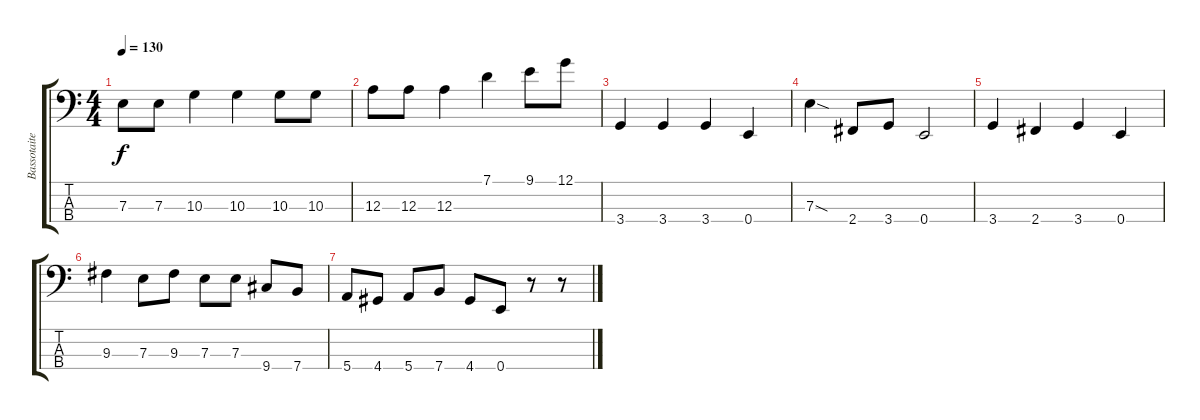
\track ("Bassotaiteilija" "Bassotaite") {instrument electricbassfinger}
\staff {score tabs}
\tuning (G2 D2 A1 E1) {hide}
\ts (4 4)
\tempo 130
\clef f4
\ks c
7.3.8{dy f} 7.3.8 10.3.4 10.3.4 10.3.8 10.3.8 |
12.3.8 12.3.8 12.3.4 7.1.4 9.1.8 12.1.8 |
3.4.4 3.4.4 3.4.4 0.4.4 |
7.3{sod}.4 2.4.8 3.4.8 0.4.2 |
3.4.4 2.4.4 3.4.4 0.4.4 |
9.3.4 7.3.8 9.3.8 7.3.8 7.3.8 9.4.8 7.4.8 |
5.4.8 4.4.8 5.4.8 7.4.8 4.4.8 0.4.8 r.8 r.8
